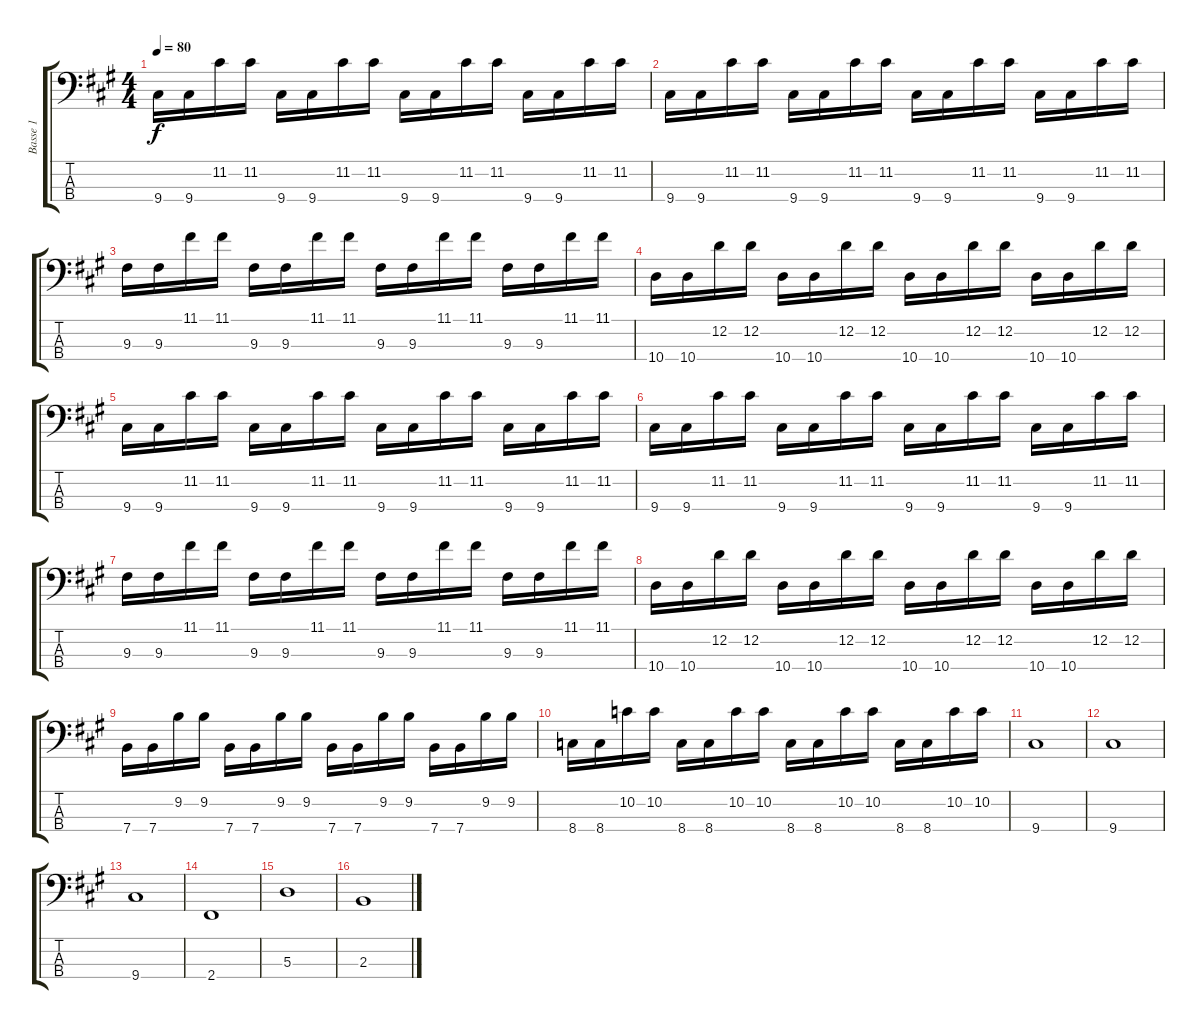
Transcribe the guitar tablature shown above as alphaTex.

\track ("Basse 1" "Basse 1") {instrument electricbassfinger}
\staff {score tabs}
\tuning (G2 D2 A1 E1) {hide}
\ts (4 4)
\tempo 80
\clef f4
\ks a
9.4.16{dy f} 9.4.16 11.2.16 11.2.16 9.4.16 9.4.16 11.2.16 11.2.16 9.4.16 9.4.16 11.2.16 11.2.16 9.4.16 9.4.16 11.2.16 11.2.16 |
9.4.16 9.4.16 11.2.16 11.2.16 9.4.16 9.4.16 11.2.16 11.2.16 9.4.16 9.4.16 11.2.16 11.2.16 9.4.16 9.4.16 11.2.16 11.2.16 |
9.3.16 9.3.16 11.1.16 11.1.16 9.3.16 9.3.16 11.1.16 11.1.16 9.3.16 9.3.16 11.1.16 11.1.16 9.3.16 9.3.16 11.1.16 11.1.16 |
10.4.16 10.4.16 12.2.16 12.2.16 10.4.16 10.4.16 12.2.16 12.2.16 10.4.16 10.4.16 12.2.16 12.2.16 10.4.16 10.4.16 12.2.16 12.2.16 |
9.4.16 9.4.16 11.2.16 11.2.16 9.4.16 9.4.16 11.2.16 11.2.16 9.4.16 9.4.16 11.2.16 11.2.16 9.4.16 9.4.16 11.2.16 11.2.16 |
9.4.16 9.4.16 11.2.16 11.2.16 9.4.16 9.4.16 11.2.16 11.2.16 9.4.16 9.4.16 11.2.16 11.2.16 9.4.16 9.4.16 11.2.16 11.2.16 |
9.3.16 9.3.16 11.1.16 11.1.16 9.3.16 9.3.16 11.1.16 11.1.16 9.3.16 9.3.16 11.1.16 11.1.16 9.3.16 9.3.16 11.1.16 11.1.16 |
10.4.16 10.4.16 12.2.16 12.2.16 10.4.16 10.4.16 12.2.16 12.2.16 10.4.16 10.4.16 12.2.16 12.2.16 10.4.16 10.4.16 12.2.16 12.2.16 |
7.4.16 7.4.16 9.2.16 9.2.16 7.4.16 7.4.16 9.2.16 9.2.16 7.4.16 7.4.16 9.2.16 9.2.16 7.4.16 7.4.16 9.2.16 9.2.16 |
8.4.16 8.4.16 10.2.16 10.2.16 8.4.16 8.4.16 10.2.16 10.2.16 8.4.16 8.4.16 10.2.16 10.2.16 8.4.16 8.4.16 10.2.16 10.2.16 |
9.4.1 |
9.4.1 |
9.4.1 |
2.4.1 |
5.3.1 |
2.3.1
